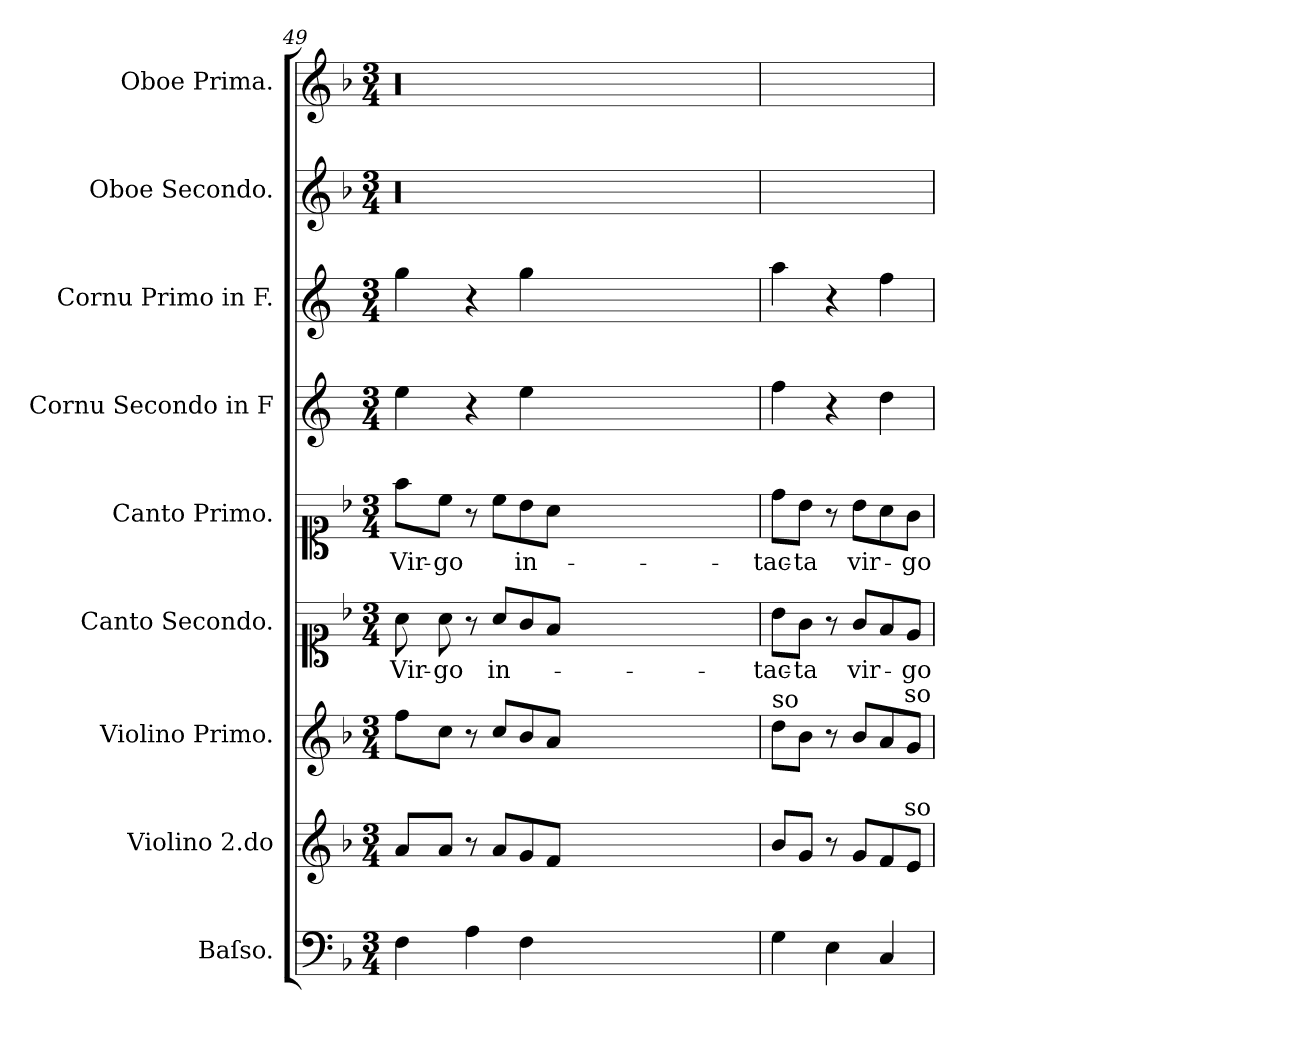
**kern	**kern	**kern	**kern	**text	**kern	**text	**kern	**kern	**kern	**kern
*part9	*part8	*part7	*part6	*part6	*part5	*part5	*part4	*part3	*part2	*part1
*staff9	*staff8	*staff7	*staff6	*staff6	*staff5	*staff5	*staff4	*staff3	*staff2	*staff1
*I"Baſso.	*I"Violino 2.do	*I"Violino Primo.	*I"Canto Secondo.	*	*I"Canto Primo.	*	*I"Cornu Secondo in F	*I"Cornu Primo in F.	*I"Oboe Secondo.	*I"Oboe Prima.
*I'B	*	*I'Vn I	*	*	*	*	*	*I'Cor I in F	*	*I'Ob I
*clefF4	*clefG2	*clefG2	*clefC1	*	*clefC1	*	*clefG2	*clefG2	*clefG2	*clefG2
*	*	*	*	*	*	*	*ITrd4c7	*ITrd4c7	*	*
*k[b-]	*k[b-]	*k[b-]	*k[b-]	*	*k[b-]	*	*k[b-]	*k[b-]	*k[b-]	*k[b-]
*F:	*F:	*F:	*F:	*	*F:	*	*	*	*F:	*F:
*M3/4	*M3/4	*M3/4	*M3/4	*	*M3/4	*	*M3/4	*M3/4	*M3/4	*M3/4
=49	=49	=49	=49	=49	=49	=49	=49	=49	=49	=49
!	!	!	!	!	!	!	!	!	!LO:N:vis=00	!LO:N:vis=00
4F\	8a/L	8ff\L	8a\	Vir-	8ff\L	Vir-	4a\	4cc\	0.r	0.r
.	8a/J	8cc\J	8a\	-go	8cc\J	-go	.	.	.	.
4A\	8r	8r	8r	.	8r	.	4r	4r	.	.
.	8a/L	8cc/L	8a/L	in-	8cc\L	.	.	.	.	.
4F\	8g/	8b-/	8g/	.	8b-\	in-	4a\	4cc\	.	.
.	8f/J	8a/J	8f/J	.	8a\J	.	.	.	.	.
0ryy	0ryy	0ryy	0ryy	.	0ryy	.	0ryy	0ryy	.	.
4ryy	4ryy	4ryy	4ryy	.	4ryy	.	4ryy	4ryy	.	.
=50	=50	=50	=50	=50	=50	=50	=50	=50	=50	=50
!	!	!LO:TX:a:t=so	!	!	!	!	!	!	!	!
4G\	8b-/L	8dd\L	8b-\L	-tac-	8dd\L	-tac-	4b-\	4dd\	2.ryy	2.ryy
.	8g/J	8b-\J	8g\J	-ta	8b-\J	-ta	.	.	.	.
4E\	8r	8r	8r	.	8r	.	4r	4r	.	.
.	8g/L	8b-/L	8g/L	vir-	8b-\L	vir-	.	.	.	.
4C/	8f/	8a/	8f/	.	8a\	.	4g\	4b-\	.	.
.	8e/J	8g/J	8e/J	-go	8g\J	-go	.	.	.	.
!	!	!LO:TX:a:t=so	!	!	!	!	!	!	!	!
!	!LO:TX:a:t=so	!	!	!	!	!	!	!	!	!
=	=	=	=	=	=	=	=	=	=	=
*-	*-	*-	*-	*-	*-	*-	*-	*-	*-	*-
